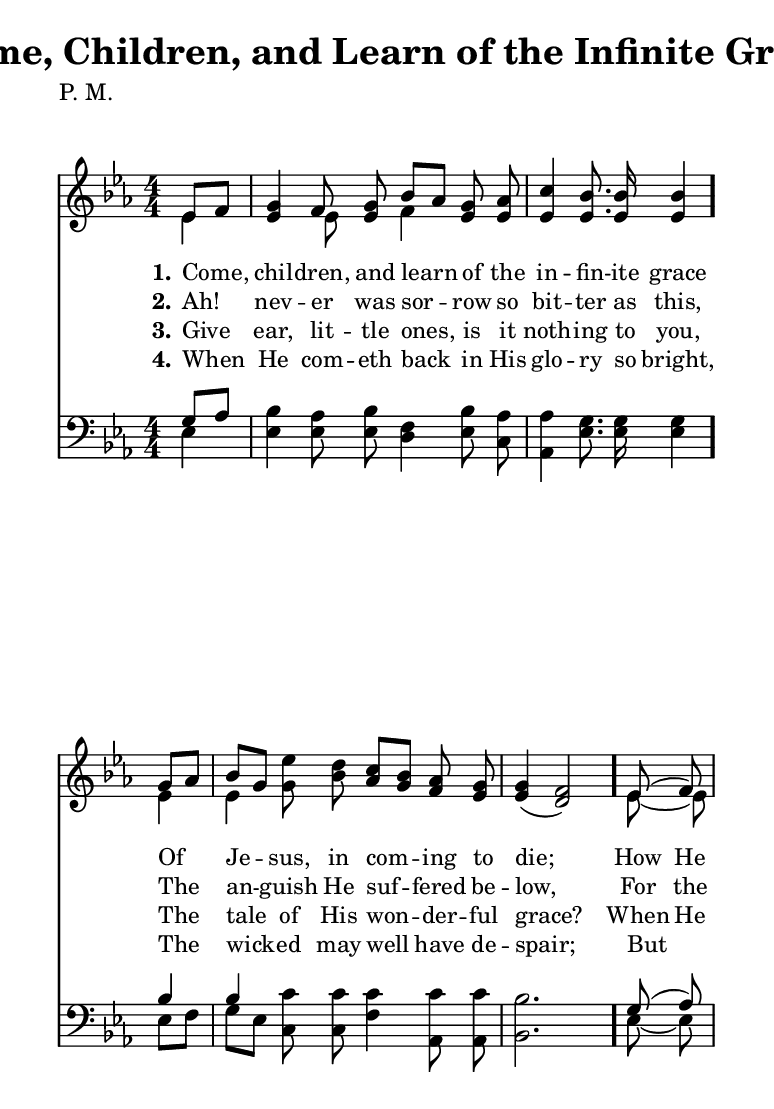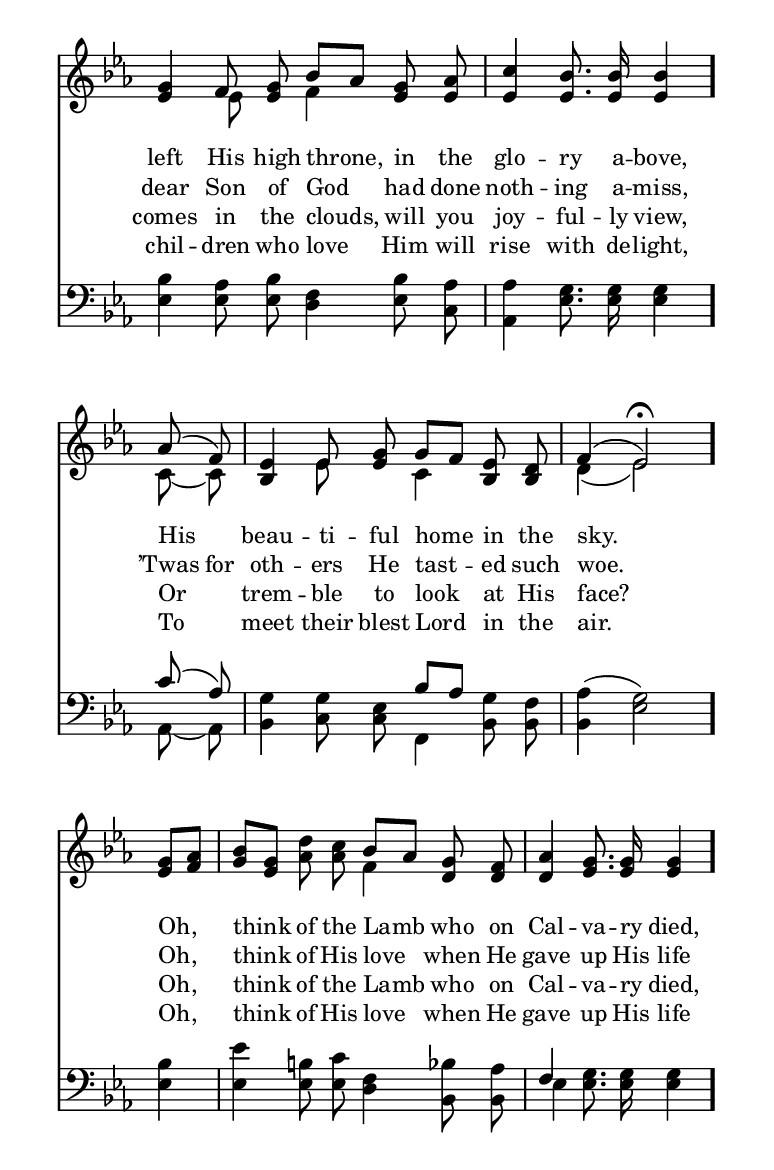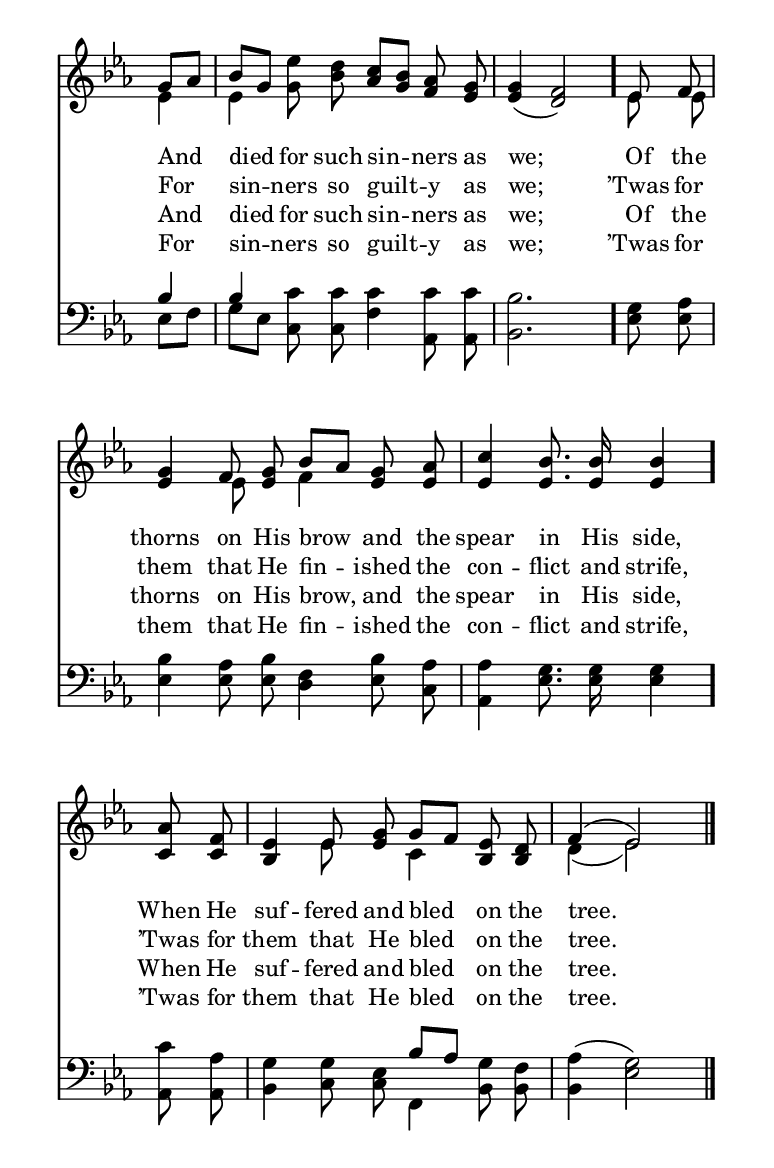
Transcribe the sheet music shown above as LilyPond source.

\include "common/global.ily"
\paper {
  \include "common/paper.ily"
  ragged-last-bottom = ##t
  page-count = #(cond (is-eogsized 2) (#t #f))
  system-count = #(cond (is-eogsized 6) (#t #f))
}

\header{
  %children
  hymnnumber = "299"
  title = "Come, Children, and Learn of the Infinite Grace"
  markuptitle = \markup \center-column { "Come, Children, and Learn of the" "Infinite Grace" \vspace #0.4 }
  tunename = "Grace"
  meter = "P. M."
  poet = ""
  composer = ""
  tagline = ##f
}

ta = { \tempo 4=80 }
tb = { \tempo 4=40 }

global = {
  \include "common/overrides.ily"
  \override Staff.TimeSignature.style = #'numbered
  \time 4/4
  \override Score.MetronomeMark.transparent = ##t % hide all fermata changes too
  \ta
  \key ees \major
  \partial 4
  \autoBeamOff
}

notesSoprano = {
\global
\relative c' {

  ees8[ f] | g4 f8 g bes[ aes] g aes | c4 bes8. bes16 bes4
  g8[ aes] | bes[ g] ees' d c[ bes] aes g | g4( f2)
  ees8( f) | g4 f8 g bes[ aes] g aes | c4 bes8. bes16 bes4
  aes8( f) | ees4 ees8 g g[ f] ees d | f4( \tb ees2\fermata) \ta

  g8[ aes] | bes[ g] d' c bes[ aes] g f | aes4 g8. g16 g4
  g8[ aes] | bes[ g] ees' d c[ bes] aes g | g4( f2)
  ees8 f | g4 f8 g bes[ aes] g aes | c4 bes8. bes16 bes4
  aes8 f | ees4 ees8 g g[ f] ees d | f4( ees2)

  \bar "|."

}
}

notesAlto = {
\global
\relative e' {

  ees4 | ees ees8 ees f4 ees8 ees | ees4 ees8. ees16 ees4
  ees4 | ees g8 bes aes[ g] f ees | ees4( d2)
  ees8 ~ ees | ees4 ees8 ees f4 ees8 ees | ees4 ees8. ees16 ees4
  c8 ~ c | bes4 ees8 ees c4 bes8 bes | d4( ees2)

  ees8[ f] | g[ ees] aes aes f4 d8 d | d4 ees8. ees16 ees4
  ees4 | ees g8 bes aes[ g] f ees | ees4( d2)
  ees8 ees | ees4 ees8 ees f4 ees8 ees | ees4 ees8. ees16 ees4
  c8 c | bes4 ees8 ees c4 bes8 bes | d4( ees2)

}
}

notesTenor = {
\global
\relative a {

  g8[ aes] | bes4 aes8 bes f4 bes8 aes | aes4 g8. g16 g4
  bes4 | bes c8 c c4 c8 c bes2.
  g8( aes) | bes4 aes8 bes f4 bes8 aes | aes4 g8. g16 g4
  c8( aes) | g4 g8 ees bes'8[ aes] g f | aes4( g2)

  bes4 | ees b8 c f,4 bes8 aes | f4 g8. g16 g4
  bes4 | bes c8 c c4 c8 c bes2.
  g8 aes | bes4 aes8 bes f4 bes8 aes | aes4 g8. g16 g4
  c8 aes | g4 g8 ees bes'8[ aes] g f | aes4( g2)

}
}

notesBass = {
\global
\relative f {

  ees4 | ees4 ees8 ees d4 ees8 c | aes4 ees'8. ees16 ees4
  ees8[ f] | g[ ees] c c f4 aes,8 aes | bes2.
  ees8 ~ ees | ees4 ees8 ees d4 ees8 c | aes4 ees'8. ees16 ees4
  aes,8 ~ aes | bes4 c8 c f,4 bes8 bes | bes4( ees2)

  ees4 | ees ees8 ees d4 bes8 bes | ees4 ees8. ees16 ees4
  ees8[ f] | g[ ees] c c f4 aes,8 aes | bes2.
  ees8 ees | ees4 ees8 ees d4 ees8 c | aes4 ees'8. ees16 ees4
  aes,8 aes | bes4 c8 c f,4 bes8 bes | bes4( ees2)

}
}

wordsA = \lyricmode {
\set stanza = "1."

Come, chil -- dren, and learn of the in -- fin -- ite grace \bar "."
Of Je -- sus, in com -- ing to die; \bar "."
{ \mon } How He { \moff } left His high throne, in the glo -- ry a -- bove, \bar "."
His beau -- ti -- ful home in the sky. \bar "."
Oh, think of the Lamb who on Cal -- va -- ry died, \bar "."
And died for such sin -- ners as we; \bar "."
Of the thorns on His brow and the spear in His side, \bar "."
When He suf -- fered and bled on the tree. \bar "."

}

wordsB = \lyricmode {
\set stanza = "2."

Ah! nev -- er was sor -- row so bit -- ter as this,
The an -- guish He suf -- fered be -- low,
{ \mon } For the { \moff } dear Son of God had done noth -- ing a -- miss,
{ \mon } ’Twas for { \moff } oth -- ers He tast -- ed such woe.
Oh, think of His love when He gave up His life
For sin -- ners so guilt -- y as we;
’Twas for them that He fin -- ished the con -- flict and strife,
’Twas for them that He bled on the tree.

}

wordsC = \lyricmode {
\set stanza = "3."

Give ear, lit -- tle ones, is it noth -- ing to you,
The tale of His won -- der -- ful grace?
{ \mon } When He { \moff } comes in the clouds, will you joy -- ful -- ly view,
Or trem -- ble to look at His face?
Oh, think of the Lamb who on Cal -- va -- ry died,
And died for such sin -- ners as we;
Of the thorns on His brow, and the spear in His side,
When He suf -- fered and bled on the tree.

}

wordsD = \lyricmode {
\set stanza = "4."

When He com -- eth back in His glo -- ry so bright,
The wick -- ed may well have de -- spair;
But chil -- dren who love Him will rise with de -- light,
To meet their blest Lord in the air.
Oh, think of His love when He gave up His life
For sin -- ners so guilt -- y as we;
’Twas for them that He fin -- ished the con -- flict and strife,
’Twas for them that He bled on the tree.

}

\score {
  \context ChoirStaff <<
    \context Staff = upper <<
      \set Staff.autoBeaming = ##f
      \set ChoirStaff.systemStartDelimiter = #'SystemStartBar
      \set ChoirStaff.printPartCombineTexts = ##f
      \partcombine #'(2 . 9) \notesSoprano \notesAlto
      \context NullVoice = sopranos { \voiceOne << \notesSoprano >> }
      \context Lyrics = one   \lyricsto sopranos \wordsA
      \context Lyrics = two   \lyricsto sopranos \wordsB
      \context Lyrics = three \lyricsto sopranos \wordsC
      \context Lyrics = four  \lyricsto sopranos \wordsD
    >>
    \context Staff = men <<
      \set Staff.autoBeaming = ##f
      \clef bass
      \set ChoirStaff.printPartCombineTexts = ##f
      \partcombine #'(2 . 9) \notesTenor \notesBass
    >>
  >>
  \layout {
    \include "common/layout.ily"
  }
  \midi{
    \include "common/midi.ily"
  }
}

\version "2.19.49"  % necessary for upgrading to future LilyPond versions.

% vi:set et ts=2 sw=2 ai nocindent syntax=lilypond:
